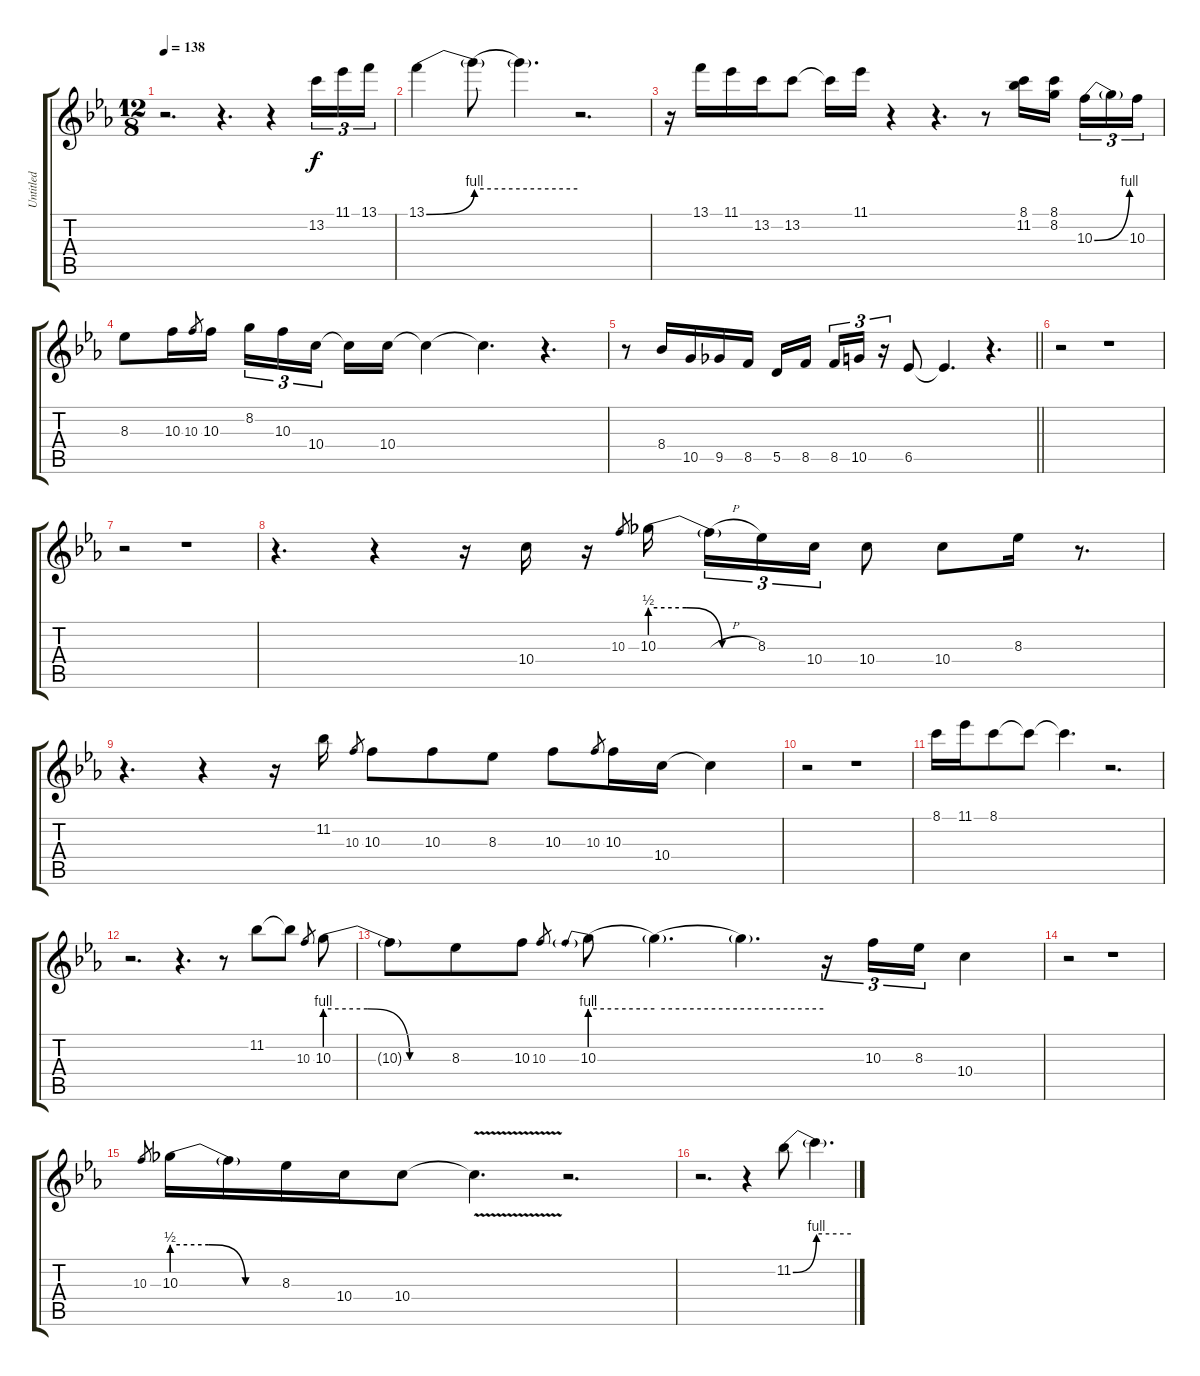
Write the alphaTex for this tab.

\track ("Untitled" "Untitled") {instrument distortionguitar}
\staff {score tabs}
\tuning (E4 B3 G3 D3 A2 E2) {hide}
\ts (12 8)
\tempo 138
\clef g2
\ks eb
r.2{d dy f instrument distortionguitar} r.4{d} r.4 13.2.16{tu (3 2)} 11.1.16{tu (3 2)} 13.1.16{tu (3 2)} |
13.1{be (bend 0 0 60 4)}.4 13.1{be (hold 0 4 60 4) t}.8 13.1{t}.4{d} r.2{d} |
r.16 13.1.16 11.1.16 13.2.16 13.2.8 13.2{t}.16 11.1.16 r.4 r.4{d} r.8 (8.1 11.2).16 (8.1 8.2).16{beam splitsecondary} 10.3{be (bend 0 0 60 4)}.16{tu (3 2)} 10.3{t}.16{tu (3 2)} 10.3.16{tu (3 2)} |
8.3.8 10.3.16 10.3.8{gr} 10.3.16{beam splitsecondary} 8.2.16{tu (3 2)} 10.3.16{tu (3 2)} 10.4.16{tu (3 2)} 10.4{t}.16 10.4.16 10.4{t}.4 10.4{t}.4{d} r.4{d} |
\barLineRight lightlight
r.8 8.4.16 10.5.16 9.5.16 8.5.16 5.5.16 8.5.16{beam splitsecondary} 8.5.16{tu (3 2)} 10.5.16{tu (3 2)} r.16{tu (3 2)} 6.5.8 6.5{t}.4{d} r.4{d} |
r.2 r.1 |
r.2 r.1 |
r.4{d} r.4 r.16 10.4.16 r.16 10.3.8{gr} 10.3{be (custom 0 2 20 2 40 0 60 0)}.16{beam splitsecondary} 10.3{h t}.16{tu (3 2)} 8.3.16{tu (3 2)} 10.4.16{tu (3 2)} 10.4.8 10.4.8 8.3.16 r.8{d} |
r.4{d} r.4 r.16 11.2.16 10.3.8{gr} 10.3.8 10.3.8 8.3.8 10.3.8 10.3.8{gr} 10.3.16 10.4.16 10.4{t}.4 |
r.2 r.1 |
8.1.16 11.1.16 8.1.8 8.1{t}.8 8.1{t}.4{d} r.2{d} |
r.2{d} r.4{d} r.8 11.2.8 11.2{t}.8 10.3.8{gr} 10.3{be (custom 0 4 20 4 40 0 60 0)}.8 |
10.3{t}.8 8.3.8 10.3.8 10.3.8{gr} 10.3{be (prebend 0 4 60 4)}.8 10.3{be (hold 0 4 60 4) t}.4{d} 10.3{t}.4{d} r.16{tu (3 2)} 10.3.16{tu (3 2)} 8.3.16{tu (3 2)} 10.4.4 |
r.2 r.1 |
10.3.8{gr} 10.3{be (custom 0 2 20 2 40 0 60 0)}.16 10.3{t}.16 8.3.16 10.4.16 10.4.8 10.4{v t}.4{d} r.2{d} |
r.2{d} r.4 11.2{be (bend 0 0 60 4)}.8 11.2{be (hold 0 4 60 4) t}.4{d}
